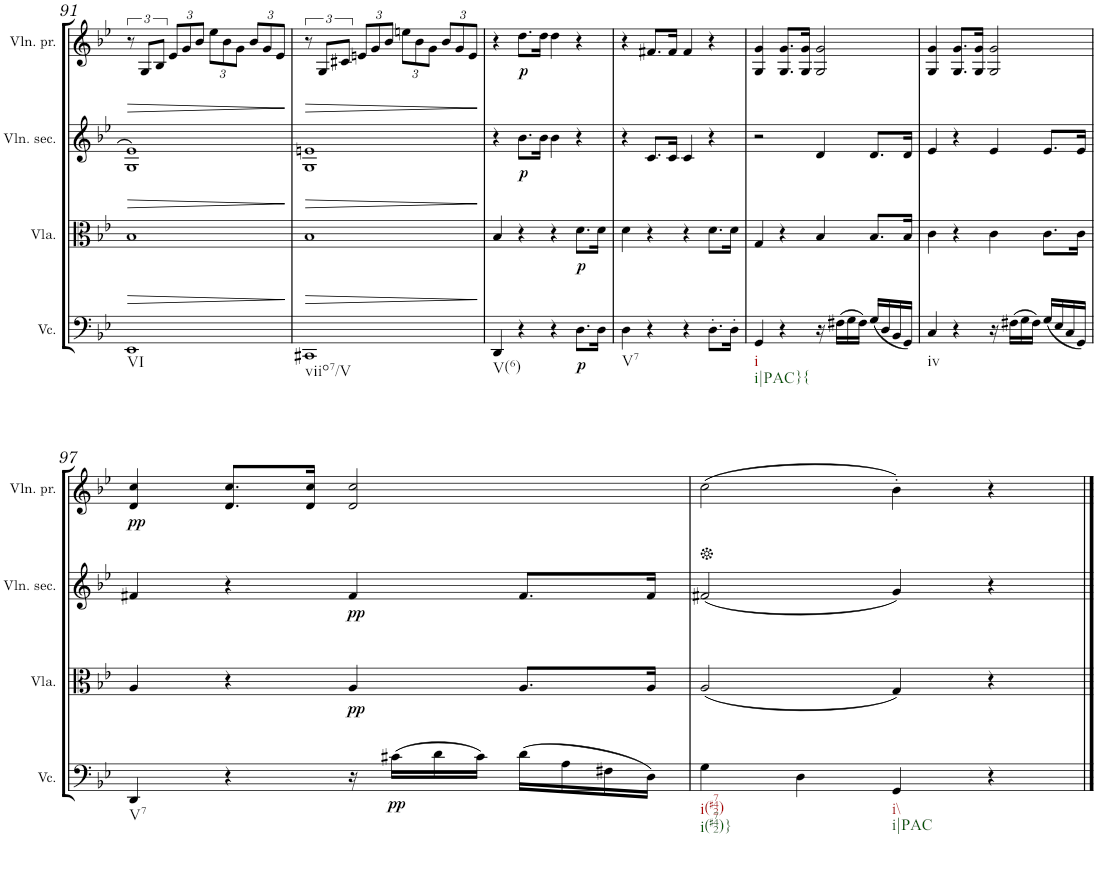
**kern	**dynam	**kern	**dynam	**kern	**dynam	**kern	**dynam
*part4	*part4	*part3	*part3	*part2	*part2	*part1	*part1
*staff4	*staff4	*staff3	*staff3	*staff2	*staff2	*staff1	*staff1
*I"Violoncelle	*	*I"Viola	*	*I"Violino secondo	*	*I"Violino primo	*
*I'Vc.	*	*I'Vla.	*	*I'Vln. sec.	*	*I'Vln. pr.	*
!!LO:PB:g=z
*clefF4	*	*clefC3	*	*clefG2	*	*clefG2	*
*k[b-e-]	*	*k[b-e-]	*	*k[b-e-]	*	*k[b-e-]	*
*B-:	*	*B-:	*	*B-:	*	*B-:	*
*M2/2	*	*M2/2	*	*M2/2	*	*M2/2	*
*met(c|)	*	*met(c|)	*	*met(c|)	*	*met(c|)	*
=91	=91	=91	=91	=91	=91	=91	=91
!LO:TX:b:t=VI	!	!	!	!	!	!	!
!	!LO:HP:b	!	!LO:HP:b	!	!LO:HP:b	!	!
1EE-	>	1B-	>	1G 1e-	>	12r	.
.	.	.	.	.	.	12G/L	.
.	.	.	.	.	.	12B-/J	.
*	*	*	*	*	*	*Xbrackettup	*
.	.	.	.	.	.	12e-/L	.
.	.	.	.	.	.	12g/	.
.	.	.	.	.	.	12b-/J	.
.	.	.	.	.	.	12ee-\L	.
.	.	.	.	.	.	12b-\	.
.	.	.	.	.	.	12g\J	.
.	.	.	.	.	.	12b-/L	.
.	.	.	.	.	.	12g/	.
.	.	.	.	.	.	12e-/J	.
.	]	.	]	.	]	.	.
=92	=92	=92	=92	=92	=92	=92	=92
!	!LO:HP:b	!	!LO:HP:b	!	!LO:HP:b	!	!
*	*	*	*	*	*	*brackettup	*
!LO:TX:b:t=viio7/V	!	!	!	!	!	!	!
1CC#X	>	1B-	>	1G 1en	>	12r	.
.	.	.	.	.	.	12G/L	.
.	.	.	.	.	.	12c#X/J	.
*	*	*	*	*	*	*Xbrackettup	*
.	.	.	.	.	.	12en/L	.
.	.	.	.	.	.	12g/	.
.	.	.	.	.	.	12b-/J	.
.	.	.	.	.	.	12een\L	.
.	.	.	.	.	.	12b-\	.
.	.	.	.	.	.	12g\J	.
.	.	.	.	.	.	12b-/L	.
.	.	.	.	.	.	12g/	.
.	.	.	.	.	.	12e/J	.
.	]	.	]	.	]	.	.
=93	=93	=93	=93	=93	=93	=93	=93
!LO:TX:b:t=V(6)	!	!	!	!	!	!	!
4DD/	.	4B-/	.	4r	.	4r	.
!	!	!	!	!	!LO:DY:b	!	!LO:DY:b
4r	.	4r	.	8.b-\L	p	8.dd\L	p
.	.	.	.	16b-\Jk	.	16dd\Jk	.
4r	.	4r	.	4b-\	.	4dd\	.
!	!LO:DY:b	!	!LO:DY:b	!	!	!	!
8.D\L	p	8.d\L	p	4r	.	4r	.
16D\Jk	.	16d\Jk	.	.	.	.	.
=94	=94	=94	=94	=94	=94	=94	=94
!LO:TX:b:t=V7	!	!	!	!	!	!	!
4D\	.	4d\	.	4r	.	4r	.
4r	.	4r	.	8.c/L	.	8.f#X/L	.
.	.	.	.	16c/Jk	.	16f#/Jk	.
4r	.	4r	.	4c/	.	4f#/	.
8.D'\L	.	8.d\L	.	4r	.	4r	.
16D'\Jk	.	16d\Jk	.	.	.	.	.
=95	=95	=95	=95	=95	=95	=95	=95
!LO:TX:b:t=i	!	!	!	!	!	!	!
!LO:TX:b:t=i|PAC}{	!	!	!	!	!	!	!
4GG/	.	4G/	.	2r	.	4G/ 4g/	.
4r	.	4r	.	.	.	8.G/ 8.g/L	.
.	.	.	.	.	.	16G/ 16g/Jk	.
16r	.	4B-/	.	4d/	.	2G/ 2g/	.
(>16F#X\LL	.	.	.	.	.	.	.
16G\	.	.	.	.	.	.	.
16F#\JJ)	.	.	.	.	.	.	.
(<16G/LL	.	8.B-/L	.	8.d/L	.	.	.
16D/	.	.	.	.	.	.	.
16BB-/	.	.	.	.	.	.	.
16GG/JJ)	.	16B-/Jk	.	16d/Jk	.	.	.
=96	=96	=96	=96	=96	=96	=96	=96
!LO:TX:b:t=iv	!	!	!	!	!	!	!
4C/	.	4c\	.	4e-/	.	4G/ 4g/	.
4r	.	4r	.	4r	.	8.G/ 8.g/L	.
.	.	.	.	.	.	16G/ 16g/Jk	.
16r	.	4c\	.	4e-/	.	2G/ 2g/	.
(>16F#X\LL	.	.	.	.	.	.	.
16G\	.	.	.	.	.	.	.
16F#\JJ)	.	.	.	.	.	.	.
(<16G/LL	.	8.c\L	.	8.e-/L	.	.	.
16E-/	.	.	.	.	.	.	.
16C/	.	.	.	.	.	.	.
16GG/JJ)	.	16c\Jk	.	16e-/Jk	.	.	.
!!LO:LB:g=z
=97	=97	=97	=97	=97	=97	=97	=97
!LO:TX:b:t=V7	!	!	!	!	!	!	!
!	!	!	!	!	!	!	!LO:DY:b
4DD/	.	4A/	.	4f#X/	.	4d/ 4cc/	pp
4r	.	4r	.	4r	.	8.d/ 8.cc/L	.
.	.	.	.	.	.	16d/ 16cc/Jk	.
!	!	!	!LO:DY:b	!	!LO:DY:b	!	!
16r	.	4A/	pp	4f#/	pp	2d/ 2cc/	.
!	!LO:DY:b	!	!	!	!	!	!
(>16c#X\LL	pp	.	.	.	.	.	.
16d\	.	.	.	.	.	.	.
16c#\JJ)	.	.	.	.	.	.	.
(>16d\LL	.	8.A/L	.	8.f#/L	.	.	.
16A\	.	.	.	.	.	.	.
16F#X\	.	.	.	.	.	.	.
16D\JJ)	.	16A/Jk	.	16f#/Jk	.	.	.
=98	=98	=98	=98	=98	=98	=98	=98
!LO:TX:b:t=i(#742)	!	!	!	!	!	!	!
!LO:TX:b:t=i(#742)}	!	!	!	!	!	!	!
4G\	.	(<2A/	.	(<2f#X/	.	(>2cc\	.
4D\	.	.	.	.	.	.	.
!LO:TX:b:t=i\\	!	!	!	!	!	!	!
!LO:TX:b:t=i|PAC	!	!	!	!	!	!	!
4GG/	.	4G/)	.	4g/)	.	4b-'\)	.
4r	.	4r	.	4r	.	4r	.
==	==	==	==	==	==	==	==
*-	*-	*-	*-	*-	*-	*-	*-
